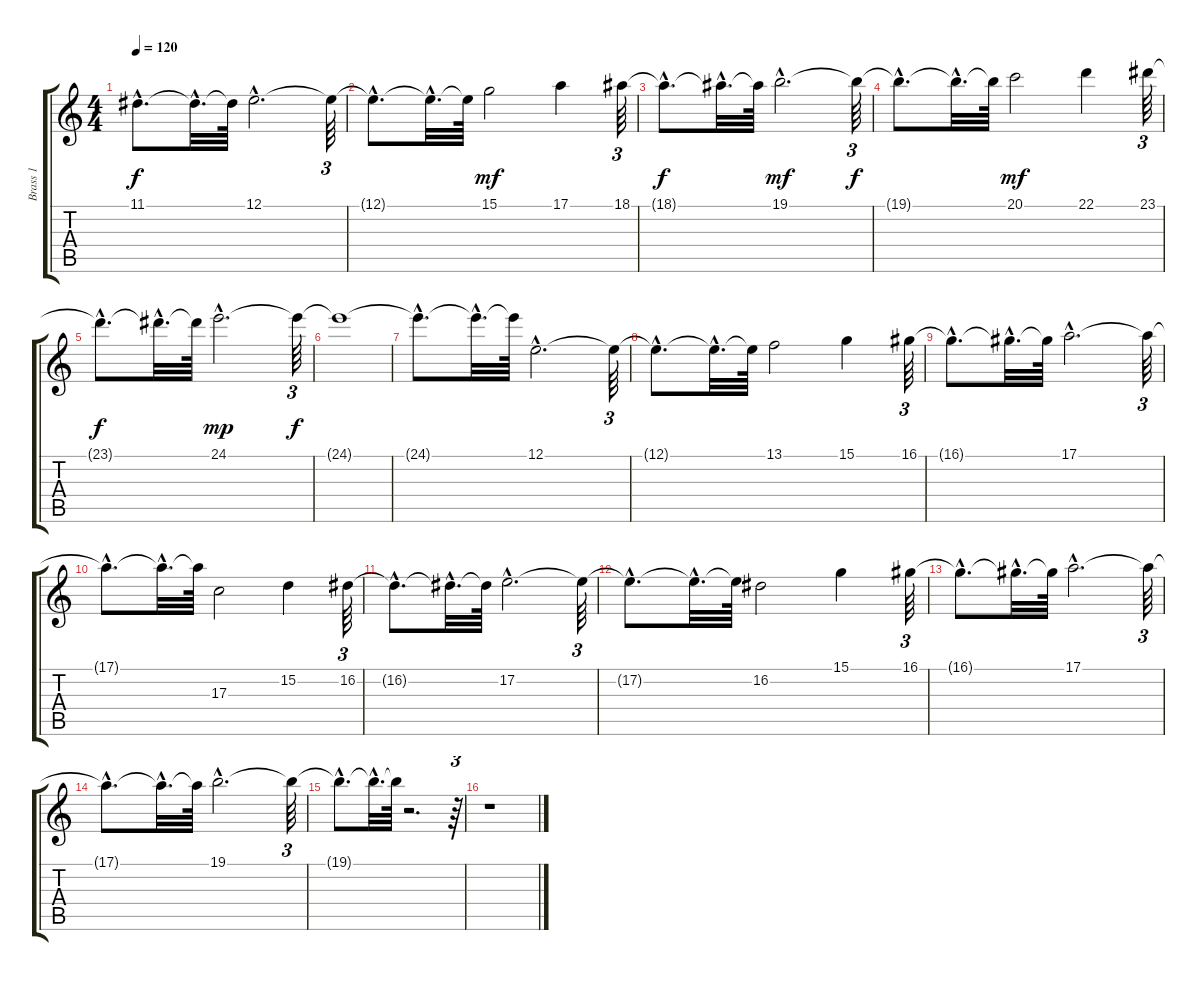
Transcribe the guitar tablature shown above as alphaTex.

\track ("Brass 1" "Brass 1") {instrument brasssection}
\staff {score tabs}
\tuning (E4 B3 G3 D3 A2 E2) {hide}
\ts (4 4)
\tempo 120
\clef g2
\ks c
11.1{hac t}.8{d dy f} 11.1{hac t}.32{d} 11.1{t}.64 12.1{hac}.2{d} 12.1{t}.64{tu (3 2)} |
12.1{hac t}.8{d} 12.1{hac t}.32{d} 12.1{t}.64 15.1.2{dy mf} 17.1.4 18.1.64{tu (3 2)} |
18.1{hac t}.8{d dy f} 18.1{hac t}.32{d} 18.1{t}.64 19.1{hac}.2{d dy mf} 19.1{t}.64{tu (3 2) dy f} |
19.1{hac t}.8{d} 19.1{hac t}.32{d} 19.1{t}.64 20.1.2{dy mf} 22.1.4 23.1.64{tu (3 2)} |
23.1{hac t}.8{d dy f} 23.1{hac t}.32{d} 23.1{t}.64 24.1{hac}.2{d dy mp} 24.1{t}.64{tu (3 2) dy f} |
24.1{t}.1 |
24.1{hac t}.8{d} 24.1{hac t}.32{d} 24.1{t}.64 12.1{hac}.2{d volume 16 instrument clarinet} 12.1{t}.64{tu (3 2)} |
12.1{hac t}.8{d} 12.1{hac t}.32{d} 12.1{t}.64 13.1.2 15.1.4 16.1.64{tu (3 2)} |
16.1{hac t}.8{d} 16.1{hac t}.32{d} 16.1{t}.64 17.1{hac}.2{d} 17.1{t}.64{tu (3 2)} |
17.1{hac t}.8{d} 17.1{hac t}.32{d} 17.1{t}.64 17.3.2 15.2.4 16.2.64{tu (3 2)} |
16.2{hac t}.8{d} 16.2{hac t}.32{d} 16.2{t}.64 17.2{hac}.2{d} 17.2{t}.64{tu (3 2)} |
17.2{hac t}.8{d} 17.2{hac t}.32{d} 17.2{t}.64 16.2.2 15.1.4 16.1.64{tu (3 2)} |
16.1{hac t}.8{d} 16.1{hac t}.32{d} 16.1{t}.64 17.1{hac}.2{d} 17.1{t}.64{tu (3 2)} |
17.1{hac t}.8{d} 17.1{hac t}.32{d} 17.1{t}.64 19.1{hac}.2{d} 19.1{t}.64{tu (3 2)} |
19.1{hac t}.8{d} 19.1{hac t}.32{d} 19.1{t}.64 r.2{d} r.64{tu (3 2)} |
r.1
